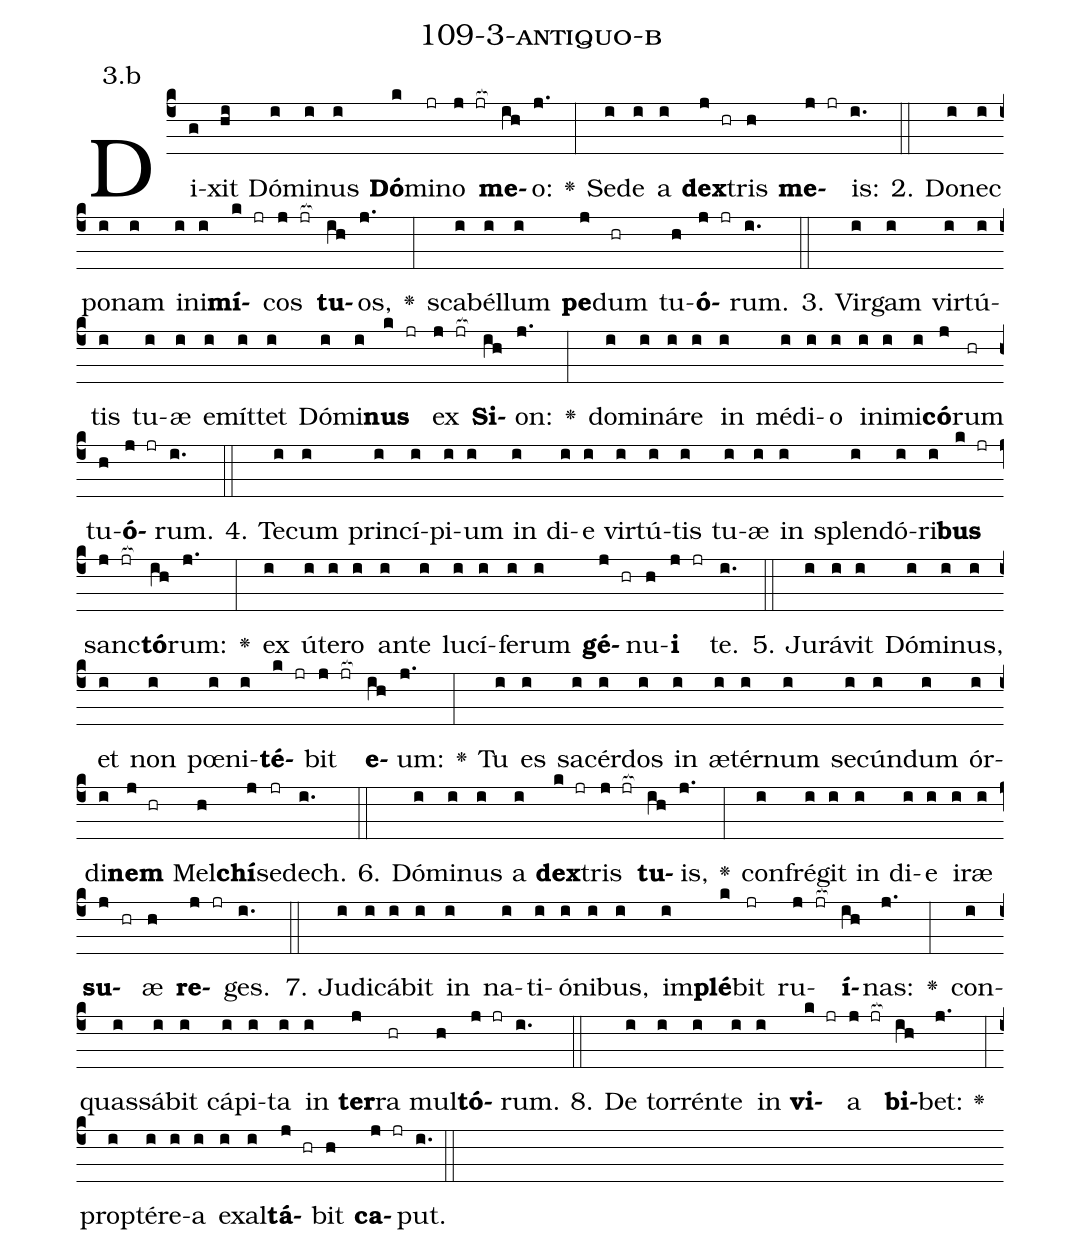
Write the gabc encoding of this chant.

name: 109-3-antiquo-b;
annotation: 3.b;
%%
(c4)Di(g)xit(hi) Dó(i)mi(i)nus(i) <b>Dó</b>(k)mi(jr)no(j jr[ocb:1{]) <b>me</b>(ih[ocb:0}])o:(j.) <v>\greheightstar</v>(:) Se(i)de(i) a(i) <b>dex</b>(j hr)tris(h) <b>me</b>(j jr)is:(i.) (::)
2. Do(i)nec(i) po(i)nam(i) in(i)i(i)<b>mí</b>(k jr)cos(j jr[ocb:1{]) <b>tu</b>(ih[ocb:0}])os,(j.) <v>\greheightstar</v>(:) sca(i)bél(i)lum(i) <b>pe</b>(j)dum(hr) tu(h)<b>ó</b>(j jr)rum.(i.) (::)
3. Vir(i)gam(i) vir(i)tú(i)tis(i) tu(i)æ(i) e(i)mít(i)tet(i) Dó(i)mi(i)<b>nus</b>(k jr) ex(j jr[ocb:1{]) <b>Si</b>(ih[ocb:0}])on:(j.) <v>\greheightstar</v>(:) do(i)mi(i)ná(i)re(i) in(i) mé(i)di(i)o(i) in(i)i(i)mi(i)<b>có</b>(j)rum(hr) tu(h)<b>ó</b>(j jr)rum.(i.) (::)
4. Te(i)cum(i) prin(i)cí(i)pi(i)um(i) in(i) di(i)e(i) vir(i)tú(i)tis(i) tu(i)æ(i) in(i) splen(i)dó(i)ri(i)<b>bus</b>(k jr) sanc(j jr[ocb:1{])<b>tó</b>(ih[ocb:0}])rum:(j.) <v>\greheightstar</v>(:) ex(i) ú(i)te(i)ro(i) an(i)te(i) lu(i)cí(i)fe(i)rum(i) <b>gé</b>(j hr)nu(h)<b>i</b>(j jr) te.(i.) (::)
5. Ju(i)rá(i)vit(i) Dó(i)mi(i)nus,(i) et(i) non(i) pœ(i)ni(i)<b>té</b>(k jr)bit(j jr[ocb:1{]) <b>e</b>(ih[ocb:0}])um:(j.) <v>\greheightstar</v>(:) Tu(i) es(i) sa(i)cér(i)dos(i) in(i) æ(i)tér(i)num(i) se(i)cún(i)dum(i) ór(i)di(i)<b>nem</b>(j hr) Mel(h)<b>chí</b>(j)se(jr)dech.(i.) (::)
6. Dó(i)mi(i)nus(i) a(i) <b>dex</b>(k jr)tris(j jr[ocb:1{]) <b>tu</b>(ih[ocb:0}])is,(j.) <v>\greheightstar</v>(:) con(i)fré(i)git(i) in(i) di(i)e(i) i(i)ræ(i) <b>su</b>(j hr)æ(h) <b>re</b>(j jr)ges.(i.) (::)
7. Ju(i)di(i)cá(i)bit(i) in(i) na(i)ti(i)ó(i)ni(i)bus,(i) im(i)<b>plé</b>(k)bit(jr) ru(j jr[ocb:1{])<b>í</b>(ih[ocb:0}])nas:(j.) <v>\greheightstar</v>(:) con(i)quas(i)sá(i)bit(i) cá(i)pi(i)ta(i) in(i) <b>ter</b>(j)ra(hr) mul(h)<b>tó</b>(j jr)rum.(i.) (::)
8. De(i) tor(i)rén(i)te(i) in(i) <b>vi</b>(k jr)a(j jr[ocb:1{]) <b>bi</b>(ih[ocb:0}])bet:(j.) <v>\greheightstar</v>(:) prop(i)tér(i)e(i)a(i) ex(i)al(i)<b>tá</b>(j hr)bit(h) <b>ca</b>(j jr)put.(i.) (::)
